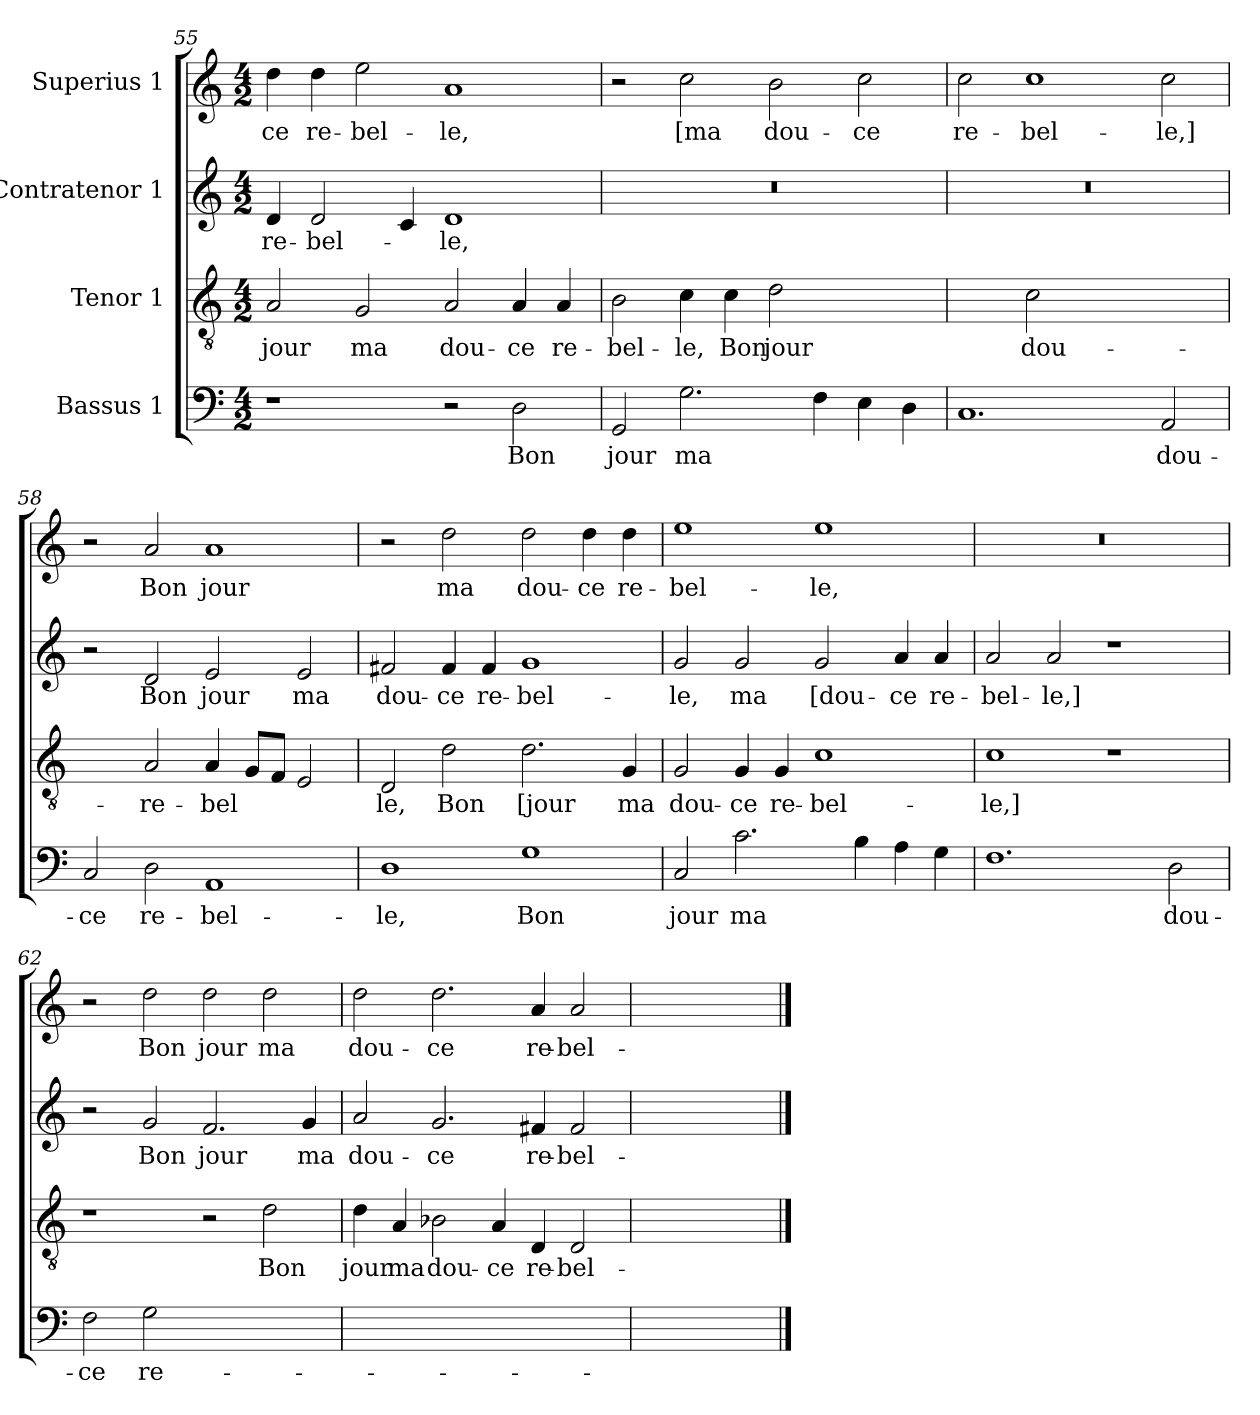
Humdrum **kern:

**kern	**text	**kern	**text	**kern	**text	**kern	**text
*part4	*part4	*part3	*part3	*part2	*part2	*part1	*part1
*staff4	*staff4	*staff3	*staff3	*staff2	*staff2	*staff1	*staff1
*I"Bassus 1	*	*I"Tenor 1	*	*I"Contratenor 1	*	*I"Superius 1	*
!!LO:LB:g=z
*clefF4	*	*clefGv2	*	*clefG2	*	*clefG2	*
*k[]	*	*k[]	*	*k[]	*	*k[]	*
*C:	*	*C:	*	*C:	*	*C:	*
*M4/2	*	*M4/2	*	*M4/2	*	*M4/2	*
=55	=55	=55	=55	=55	=55	=55	=55
!	!	!	!LO:LY:b	!	!LO:LY:b	!	!LO:LY:b
1r	.	2A/	jour	4d/	re-	4dd\	-ce
!	!	!	!	!	!LO:LY:b	!	!LO:LY:b
.	.	.	.	2d/	-bel-	4dd\	re-
!	!	!	!LO:LY:b	!	!	!	!LO:LY:b
.	.	2G/	ma	.	.	2ee\	-bel-
.	.	.	.	4c/	.	.	.
!	!	!	!LO:LY:b	!	!LO:LY:b	!	!LO:LY:b
2r	.	2A/	dou-	1d	-le,	1a	-le,
!	!LO:LY:b	!	!LO:LY:b	!	!	!	!
2D\	Bon	4A/	-ce	.	.	.	.
!	!	!	!LO:LY:b	!	!	!	!
.	.	4A/	re-	.	.	.	.
=56	=56	=56	=56	=56	=56	=56	=56
!	!LO:LY:b	!	!LO:LY:b	!	!	!	!
2GG/	jour	2B\	-bel-	0r	.	2r	.
!	!LO:LY:b	!	!LO:LY:b	!	!	!	!LO:LY:b
2.G\	ma	4c\	-le,	.	.	2cc\	[ma
!	!	!	!LO:LY:b	!	!	!	!
.	.	4c\	Bon	.	.	.	.
!	!	!	!LO:LY:b	!	!	!	!LO:LY:b
.	.	2d\	jour	.	.	2b\	dou-
4F\	.	.	.	.	.	.	.
!	!	!	!LO:LY:b	!	!	!	!LO:LY:b
4E\	.	[2e\yy	ma	.	.	2cc\	-ce
4D\	.	.	.	.	.	.	.
=57	=57	=57	=57	=57	=57	=57	=57
!	!	!	!	!	!	!	!LO:LY:b
1.C	.	2e\yy]	.	0r	.	2cc\	re-
!	!	!	!LO:LY:b	!	!	!	!LO:LY:b
.	.	2c\	dou-	.	.	1cc	-bel-
!	!	!	!LO:LY:b	!	!	!	!
.	.	[1cyy	-ce	.	.	.	.
!	!LO:LY:b	!	!	!	!	!	!LO:LY:b
2AA/	dou-	.	.	.	.	2cc\	-le,]
=58	=58	=58	=58	=58	=58	=58	=58
!	!LO:LY:b	!	!	!	!	!	!
2C/	-ce	2c\yy]	.	2r	.	2r	.
!	!LO:LY:b	!	!LO:LY:b	!	!LO:LY:b	!	!LO:LY:b
2D\	re-	2A/	re-	2d/	Bon	2a/	Bon
!	!LO:LY:b	!	!LO:LY:b	!	!LO:LY:b	!	!LO:LY:b
1AA	-bel-	4A/	-bel	2e/	jour	1a	jour
.	.	8G/L	.	.	.	.	.
.	.	8F/J	.	.	.	.	.
!	!	!	!	!	!LO:LY:b	!	!
.	.	2E/	.	2e/	ma	.	.
!!LO:LB:g=z
=59	=59	=59	=59	=59	=59	=59	=59
!	!LO:LY:b	!	!LO:LY:b	!	!LO:LY:b	!	!
1D	-le,	2D/	le,	2f#X/	dou-	2r	.
!	!	!	!LO:LY:b	!	!LO:LY:b	!	!LO:LY:b
.	.	2d\	Bon	4f#/	-ce	2dd\	ma
!	!	!	!	!	!LO:LY:b	!	!
.	.	.	.	4f#/	re-	.	.
!	!LO:LY:b	!	!LO:LY:b	!	!LO:LY:b	!	!LO:LY:b
1G	Bon	2.d\	[jour	1g	-bel-	2dd\	dou-
!	!	!	!	!	!	!	!LO:LY:b
.	.	.	.	.	.	4dd\	-ce
!	!	!	!LO:LY:b	!	!	!	!LO:LY:b
.	.	4G/	ma	.	.	4dd\	re-
=60	=60	=60	=60	=60	=60	=60	=60
!	!LO:LY:b	!	!LO:LY:b	!	!LO:LY:b	!	!LO:LY:b
2C/	jour	2G/	dou-	2g/	-le,	1ee	-bel-
!	!LO:LY:b	!	!LO:LY:b	!	!LO:LY:b	!	!
2.c\	ma	4G/	-ce	2g/	ma	.	.
!	!	!	!LO:LY:b	!	!	!	!
.	.	4G/	re-	.	.	.	.
!	!	!	!LO:LY:b	!	!LO:LY:b	!	!LO:LY:b
.	.	1c	-bel-	2g/	[dou-	1ee	-le,
4B\	.	.	.	.	.	.	.
!	!	!	!	!	!LO:LY:b	!	!
4A\	.	.	.	4a/	-ce	.	.
!	!	!	!	!	!LO:LY:b	!	!
4G\	.	.	.	4a/	re-	.	.
=61	=61	=61	=61	=61	=61	=61	=61
!	!	!	!LO:LY:b	!	!LO:LY:b	!	!
1.F	.	1c	-le,]	2a/	-bel-	0r	.
!	!	!	!	!	!LO:LY:b	!	!
.	.	.	.	2a/	-le,]	.	.
.	.	1r	.	1r	.	.	.
!	!LO:LY:b	!	!	!	!	!	!
2D\	dou-	.	.	.	.	.	.
=62	=62	=62	=62	=62	=62	=62	=62
!	!LO:LY:b	!	!	!	!	!	!
2F\	-ce	1r	.	2r	.	2r	.
!	!LO:LY:b	!	!	!	!LO:LY:b	!	!LO:LY:b
2G\	re-	.	.	2g/	Bon	2dd\	Bon
!	!LO:LY:b	!	!	!	!LO:LY:b	!	!LO:LY:b
[1Dyy	-bel-	2r	.	2.f/	jour	2dd\	jour
!	!	!	!LO:LY:b	!	!	!	!LO:LY:b
.	.	2d\	Bon	.	.	2dd\	ma
!	!	!	!	!	!LO:LY:b	!	!
.	.	.	.	4g/	ma	.	.
=63	=63	=63	=63	=63	=63	=63	=63
!	!	!	!LO:LY:b	!	!LO:LY:b	!	!LO:LY:b
0Dyy]	.	4d\	jour	2a/	dou-	2dd\	dou-
!	!	!	!LO:LY:b	!	!	!	!
.	.	4A/	ma	.	.	.	.
!	!	!	!LO:LY:b	!	!LO:LY:b	!	!LO:LY:b
.	.	2B-X\	dou-	2.g/	-ce	2.dd\	-ce
!	!	!	!LO:LY:b	!	!	!	!
.	.	4A/	-ce	.	.	.	.
!	!	!	!LO:LY:b	!	!LO:LY:b	!	!LO:LY:b
.	.	4D/	re-	4f#X/	re-	4a/	re-
!	!	!	!LO:LY:b	!	!LO:LY:b	!	!LO:LY:b
.	.	2D/	-bel-	2f#/	-bel-	2a/	-bel-
=64	=64	=64	=64	=64	=64	=64	=64
!	!LO:LY:b	!	!LO:LY:b	!	!LO:LY:b	!	!LO:LY:b
0GGyy	-le.	0Dyy	-le.	0gyy	-le.	0ddyy	-le.
==	==	==	==	==	==	==	==
*-	*-	*-	*-	*-	*-	*-	*-
